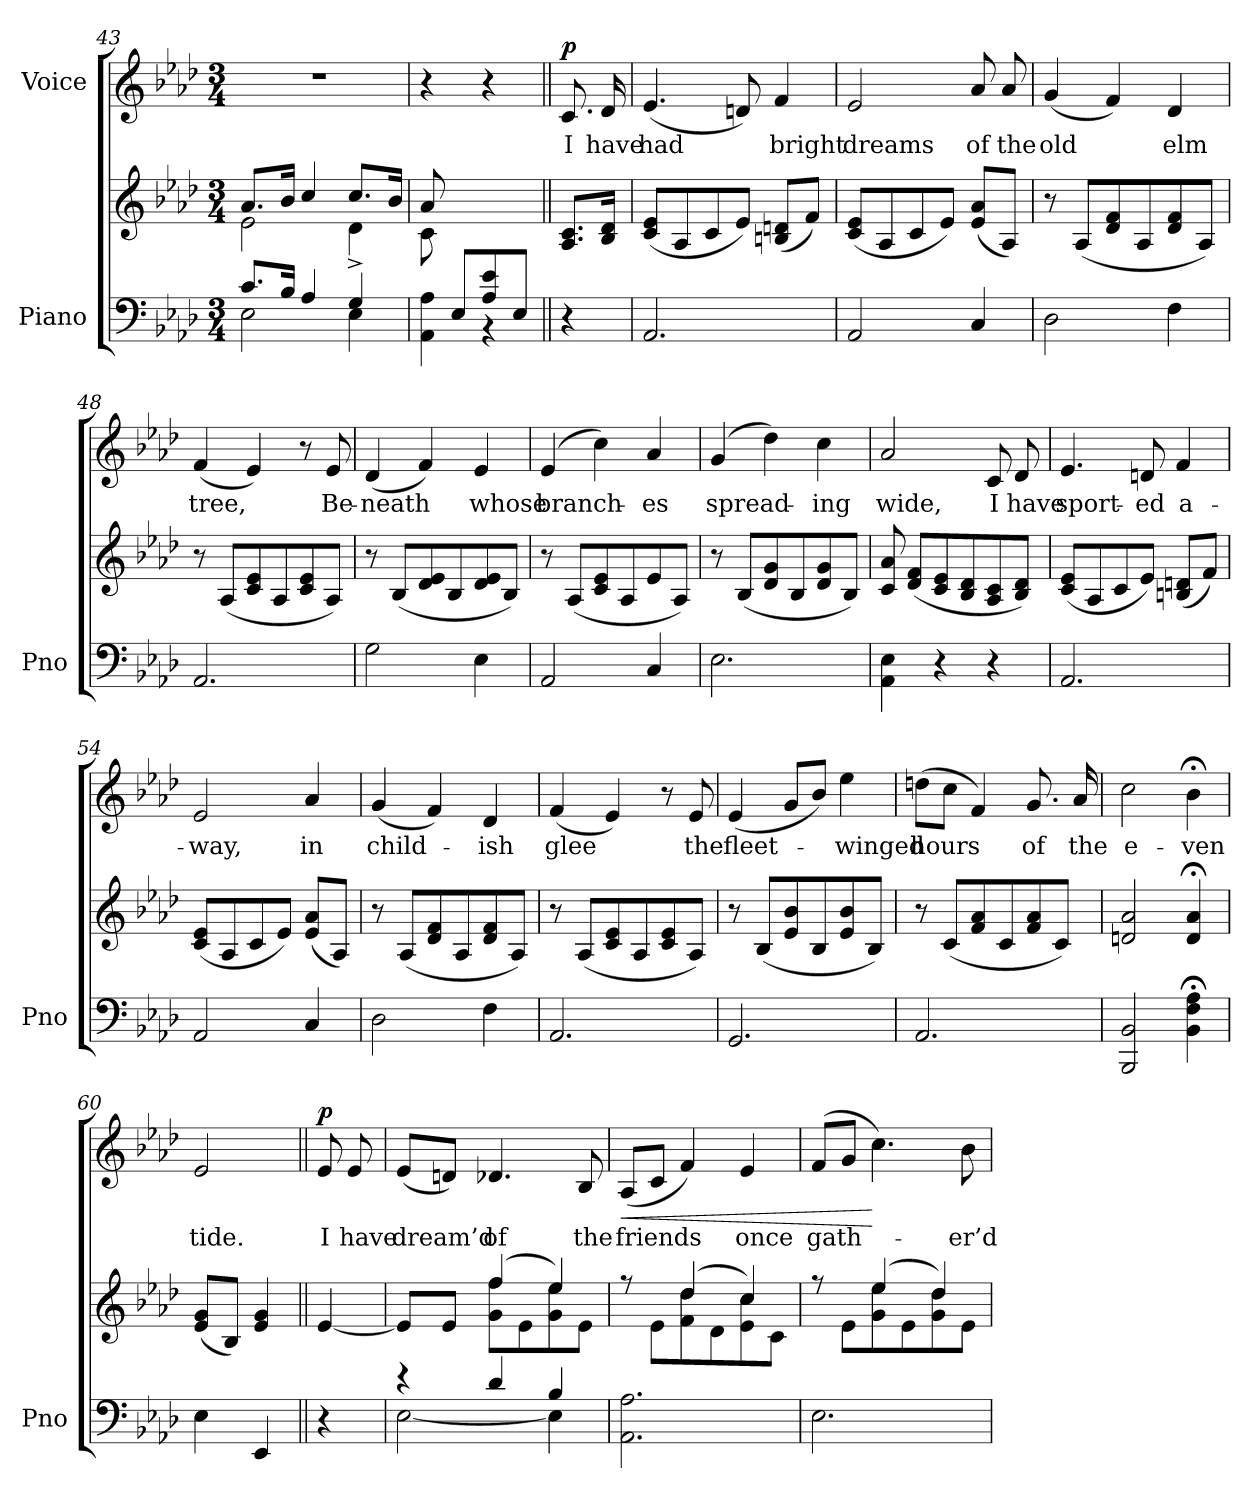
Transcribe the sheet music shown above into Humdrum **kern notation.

**kern	**kern	**kern	**text	**dynam
*part2	*part2	*part1	*part1	*part1
*staff3	*staff2	*staff1	*staff1	*staff1
*I"Piano	*	*I"Voice	*	*
*I'Pno	*	*	*	*
*clefF4	*clefG2	*clefG2	*	*
*k[b-e-a-d-]	*k[b-e-a-d-]	*k[b-e-a-d-]	*	*
*M3/4	*M3/4	*M3/4	*	*
=43	=43	=43	=43	=43
*^	*^	*	*	*
8.c/L	2E-\	8.a-/L	2e-\	2.r	.	.
16B-/Jk	.	16b-/Jk	.	.	.	.
4A-/	.	4cc/	.	.	.	.
4G^/	4E-\	8.cc/L	4d-\	.	.	.
.	.	16b-/Jk	.	.	.	.
=44	=44	=44	=44	=44	=44	=44
8ryy	4AA-\ 4A-\	8a-/	8c\	4r	.	.
8E-/L	.	4.ryy	8ryy	.	.	.
8A-/ 8e-/	4rBB	.	4ryy	4r	.	.
8E-/J	.	.	.	.	.	.
*v	*v	*	*	*	*	*
*	*v	*v	*	*	*
!!LO:LB:g=z
=44X4||	=44X4||	=44X4||	=44X4||	=44X4||
!	!	!	!LO:LY:b	!LO:DY:a
4r	8.A-/ 8.c/L	8.c/	I	p
!	!	!	!LO:LY:b	!
.	16B-/ 16d-/Jk	16d-/	have	.
=45	=45	=45	=45	=45
*	*^	*	*	*
!	!	!	!	!LO:LY:b	!
2.AA-/	(<8c/ 8e-/L	8ryy	(<4.e-/	had	.
.	8A-/	2ryy	.	.	.
.	8c/	.	.	.	.
.	8e-/J)	.	8dn/)	.	.
!	!	!	!	!LO:LY:b	!
.	(<8Bn/ 8dn/L	.	4f/	bright	.
.	8f/J)	8ryy	.	.	.
=46	=46	=46	=46	=46	=46
!	!	!	!	!LO:LY:b	!
*	*v	*v	*	*	*
2AA-/	(<8c/ 8e-/L	2e-/	dreams	.
.	8A-/	.	.	.
.	8c/	.	.	.
.	8e-/J)	.	.	.
!	!	!	!LO:LY:b	!
4C/	(<8e-/ 8a-/L	8a-/	of	.
!	!	!	!LO:LY:b	!
.	8A-/J)	8a-/	the	.
=47	=47	=47	=47	=47
!	!	!	!LO:LY:b	!
2D-\	8r	(<4g/	old	.
.	(<8A-/L	.	.	.
.	8d-/ 8f/	4f/)	.	.
.	8A-/	.	.	.
!	!	!	!LO:LY:b	!
4F\	8d-/ 8f/	4d-/	elm	.
.	8A-/J)	.	.	.
=48	=48	=48	=48	=48
!	!	!	!LO:LY:b	!
2.AA-/	8r	(<4f/	tree,	.
.	(<8A-/L	.	.	.
.	8c/ 8e-/	4e-/)	.	.
.	8A-/	.	.	.
.	8c/ 8e-/	8r	.	.
!	!	!	!LO:LY:b	!
.	8A-/J)	8e-/	Be-	.
=49	=49	=49	=49	=49
!	!	!	!LO:LY:b	!
2G\	8r	(<4d-/	-neath	.
.	(<8B-/L	.	.	.
.	8d-/ 8e-/	4f/)	.	.
.	8B-/	.	.	.
!	!	!	!LO:LY:b	!
4E-\	8d-/ 8e-/	4e-/	whose	.
.	8B-/J)	.	.	.
!!LO:LB:g=z
=50	=50	=50	=50	=50
!	!	!	!LO:LY:b	!
2AA-/	8r	(>4e-/	branch-	.
.	(<8A-/L	.	.	.
.	8c/ 8e-/	4cc\)	.	.
.	8A-/	.	.	.
!	!	!	!LO:LY:b	!
4C/	8e-/	4a-/	-es	.
.	8A-/J)	.	.	.
=51	=51	=51	=51	=51
!	!	!	!LO:LY:b	!
2.E-\	8r	(>4g/	spread-	.
.	(<8B-/L	.	.	.
.	8d-/ 8g/	4dd-\)	.	.
.	8B-/	.	.	.
!	!	!	!LO:LY:b	!
.	8d-/ 8g/	4cc\	-ing	.
.	8B-/J)	.	.	.
=52	=52	=52	=52	=52
!	!	!	!LO:LY:b	!
4AA-\ 4E-\	8c/ 8a-/	2a-/	wide,	.
.	(<8d-/ 8f/L	.	.	.
4r	8c/ 8e-/	.	.	.
.	8B-/ 8d-/	.	.	.
!	!	!	!LO:LY:b	!
4r	8A-/ 8c/	8c/	I	.
!	!	!	!LO:LY:b	!
.	8B-/ 8d-/J)	8d-/	have	.
=53	=53	=53	=53	=53
!	!	!	!LO:LY:b	!
2.AA-/	(<8c/ 8e-/L	4.e-/	sport-	.
.	8A-/	.	.	.
.	8c/	.	.	.
!	!	!	!LO:LY:b	!
.	8e-/J)	8dn/	-ed	.
!	!	!	!LO:LY:b	!
.	(<8Bn/ 8dn/L	4f/	a-	.
.	8f/J)	.	.	.
=54	=54	=54	=54	=54
!	!	!	!LO:LY:b	!
2AA-/	(<8c/ 8e-/L	2e-/	-way,	.
.	8A-/	.	.	.
.	8c/	.	.	.
.	8e-/J)	.	.	.
!	!	!	!LO:LY:b	!
4C/	(<8e-/ 8a-/L	4a-/	in	.
.	8A-/J)	.	.	.
!!LO:LB:g=z
=55	=55	=55	=55	=55
!	!	!	!LO:LY:b	!
2D-\	8r	(<4g/	child-	.
.	(<8A-/L	.	.	.
.	8d-/ 8f/	4f/)	.	.
.	8A-/	.	.	.
!	!	!	!LO:LY:b	!
4F\	8d-/ 8f/	4d-/	-ish	.
.	8A-/J)	.	.	.
=56	=56	=56	=56	=56
!	!	!	!LO:LY:b	!
2.AA-/	8r	(<4f/	glee	.
.	(<8A-/L	.	.	.
.	8c/ 8e-/	4e-/)	.	.
.	8A-/	.	.	.
.	8c/ 8e-/	8r	.	.
!	!	!	!LO:LY:b	!
.	8A-/J)	8e-/	the	.
=57	=57	=57	=57	=57
!	!	!	!LO:LY:b	!
2.GG/	8r	(<4e-/	fleet-	.
.	(<8B-/L	.	.	.
.	8e-/ 8b-/	8g/L	.	.
.	8B-/	8b-/J)	.	.
!	!	!	!LO:LY:b	!
.	8e-/ 8b-/	4ee-\	-winged	.
.	8B-/J)	.	.	.
=58	=58	=58	=58	=58
!	!	!	!LO:LY:b	!
2.AA-/	8r	(>8ddn\L	hours	.
.	(<8c/L	8cc\J	.	.
.	8f/ 8a-/	4f/)	.	.
.	8c/	.	.	.
!	!	!	!LO:LY:b	!
.	8f/ 8a-/	8.g/	of	.
.	8c/J)	.	.	.
!	!	!	!LO:LY:b	!
.	.	16a-/	the	.
=59	=59	=59	=59	=59
!	!	!	!LO:LY:b	!
2BBB-/ 2BB-/	2dn/ 2a-/	2cc\	e-	.
!	!	!	!LO:LY:b	!
4BB-\;< 4F\;< 4A-\;<	4d/;< 4a-/;<	4b-;<\	-ven	.
=60	=60	=60	=60	=60
!	!	!	!LO:LY:b	!
4E-\	(<8e-/ 8g/L	2e-/	tide.	.
.	8B-/J)	.	.	.
4EE-/	4e-/ 4g/	.	.	.
!!LO:PB:g=z
=60X5||	=60X5||	=60X5||	=60X5||	=60X5||
!	!	!	!LO:LY:b	!LO:DY:a
4r	[4e-/	8e-/	I	p
!	!	!	!LO:LY:b	!
.	.	8e-/	have	.
=61	=61	=61	=61	=61
*^	*^	*	*	*
!	!	!	!	!	!LO:LY:b	!
4r	[2E-\	8e-/L]	4rffyy	(<8e-/L	dream’d	.
.	.	8e-/J	.	8dn/J)	.	.
!	!	!	!	!	!LO:LY:b	!
4d-/	.	(>4ff/	8g\ 8ff\L	4.d-X/	of	.
.	.	.	8e-\	.	.	.
4B-/	4E-\]	4ee-/)	8g\ 8ee-\	.	.	.
!	!	!	!	!	!LO:LY:b	!
.	.	.	8e-\J	8B-/	the	.
*v	*v	*	*	*	*	*
=62	=62	=62	=62	=62	=62
!	!	!	!	!LO:LY:b	!LO:HP:b
2.AA-\ 2.A-\	4ryy	8rff	(>8A-/L	friends	<
.	.	8e-\L	8c/J	.	.
.	(>4dd-/	8f\ 8dd-\	4f/)	.	.
.	.	8d-\	.	.	.
!	!	!	!	!LO:LY:b	!
.	4cc/)	8e-\ 8cc\	4e-/	once	.
.	.	8c\J	.	.	.
=63	=63	=63	=63	=63	=63
!	!	!	!	!LO:LY:b	!
2.E-\	4ryy	8rff	(>8f/L	gath-	.
.	.	8e-\L	8g/J	.	.
.	(>4ee-/	8g\ 8ee-\	4.cc\)	.	[
.	.	8e-\	.	.	.
.	4dd-/)	8g\ 8dd-\	.	.	.
!	!	!	!	!LO:LY:b	!
.	.	8e-\J	8b-\	-er’d	.
*	*v	*v	*	*	*
=	=	=	=	=
*-	*-	*-	*-	*-
